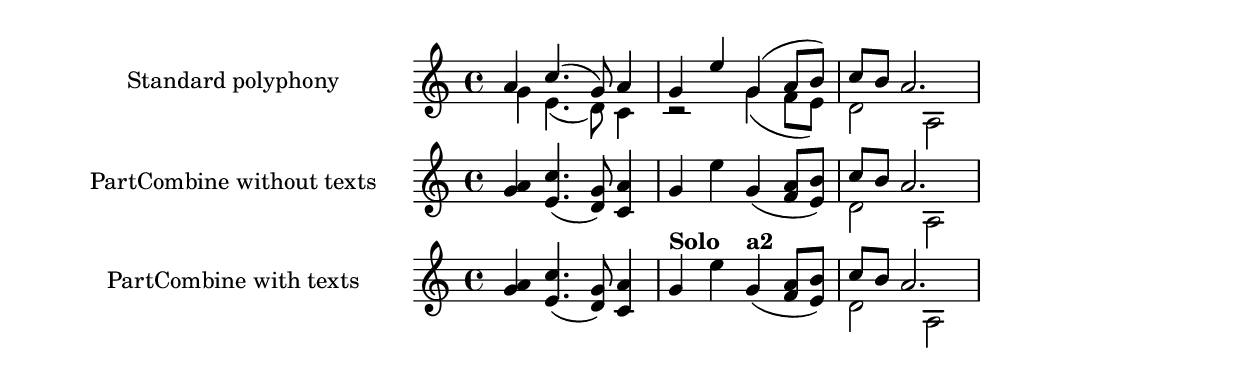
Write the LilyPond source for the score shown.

%% DO NOT EDIT this file manually; it is automatically
%% generated from LSR http://lsr.di.unimi.it
%% Make any changes in LSR itself, or in Documentation/snippets/new/ ,
%% and then run scripts/auxiliar/makelsr.py
%%
%% This file is in the public domain.
\version "2.18.0"

\header {
  lsrtags = "simultaneous-notes, syntax-and-expressions, text"

  texidoc = "
The part combiner tool ( @code{\\partcombine} command ) allows the
combination of several different parts on the same staff.  Text
directions such as @qq{solo} or @qq{a2} are added by default; to remove
them, simply set the property @code{printPartCombineTexts} to @code{f}.
For vocal scores (hymns), there is no need to add @qq{solo/a2} texts,
so they should be switched off.  However, it might be better not to use
it if there are any solos, as they won't be indicated.  In such cases,
standard polyphonic notation may be preferable.

This snippet presents the three ways two parts can be printed on a same
staff: standard polyphony, @code{\\partcombine} without texts, and
@code{\\partcombine} with texts.




"
  doctitle = "Combining two parts on the same staff"
} % begin verbatim

%% Combining pedal notes with clef changes

musicUp = \relative c'' {
  \time 4/4
  a4 c4.( g8) a4 |
  g4 e' g,( a8 b) |
  c b a2.
}

musicDown = \relative c'' {
  g4 e4.( d8) c4 |
  r2 g'4( f8 e) |
  d2 \stemDown a
}

\score {
  <<
    <<
    \new Staff {
      \set Staff.instrumentName = #"Standard polyphony"
      << \musicUp \\ \musicDown >>
    }
    \new Staff \with { printPartCombineTexts = ##f } {
      \set Staff.instrumentName = #"PartCombine without texts"
      \partcombine \musicUp \musicDown
    }
    \new Staff {
      \set Staff.instrumentName = #"PartCombine with texts"
      \partcombine \musicUp \musicDown
    }
    >>
  >>
  \layout {
    indent = 6.0\cm
    \context {
      \Score
      \override SystemStartBar.collapse-height = #30
    }
  }
}
